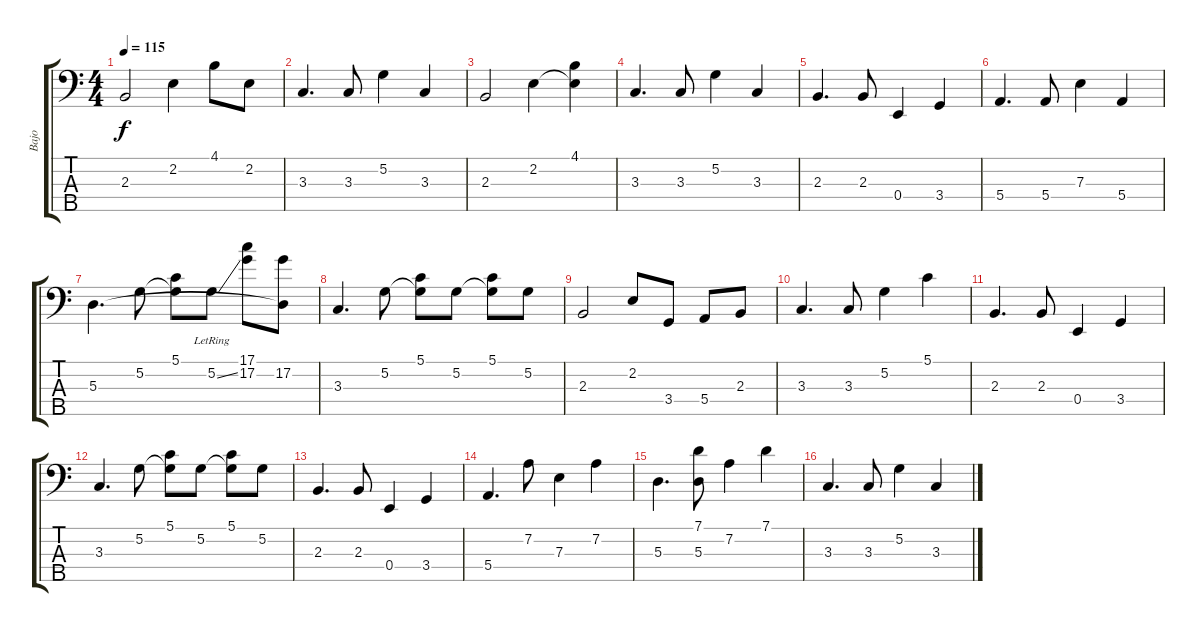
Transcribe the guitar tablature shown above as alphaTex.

\track ("Bajo" "Bajo") {instrument electricbassfinger}
\staff {score tabs}
\tuning (G2 D2 A1 E1 B0) {hide}
\ts (4 4)
\tempo 115
\clef f4
\ks c
2.3.2{dy f} 2.2.4 4.1.8 2.2.8 |
3.3.4{d} 3.3.8 5.2.4 3.3.4 |
2.3.2 2.2.4 (4.1 2.2{t}).4 |
3.3.4{d} 3.3.8 5.2.4 3.3.4 |
2.3.4{d} 2.3.8 0.4.4 3.4.4 |
5.4.4{d} 5.4.8 7.3.4 5.4.4 |
5.3.4{d} 5.2.8 (5.1 5.2{t}).8 5.2{ss lr}.8 (17.1 17.2).8 (17.2 5.3{t}).8 |
3.3.4{d} 5.2.8 (5.1 5.2{t}).8 5.2.8 (5.1 5.2{t}).8 5.2.8 |
2.3.2 2.2.8 3.4.8 5.4.8 2.3.8 |
3.3.4{d} 3.3.8 5.2.4 5.1.4 |
2.3.4{d} 2.3.8 0.4.4 3.4.4 |
3.3.4{d} 5.2.8 (5.1 5.2{t}).8 5.2.8 (5.1 5.2{t}).8 5.2.8 |
2.3.4{d} 2.3.8 0.4.4 3.4.4 |
5.4.4{d} 7.2.8 7.3.4 7.2.4 |
5.3.4{d} (7.1 5.3).8 7.2.4 7.1.4 |
3.3.4{d} 3.3.8 5.2.4 3.3.4
